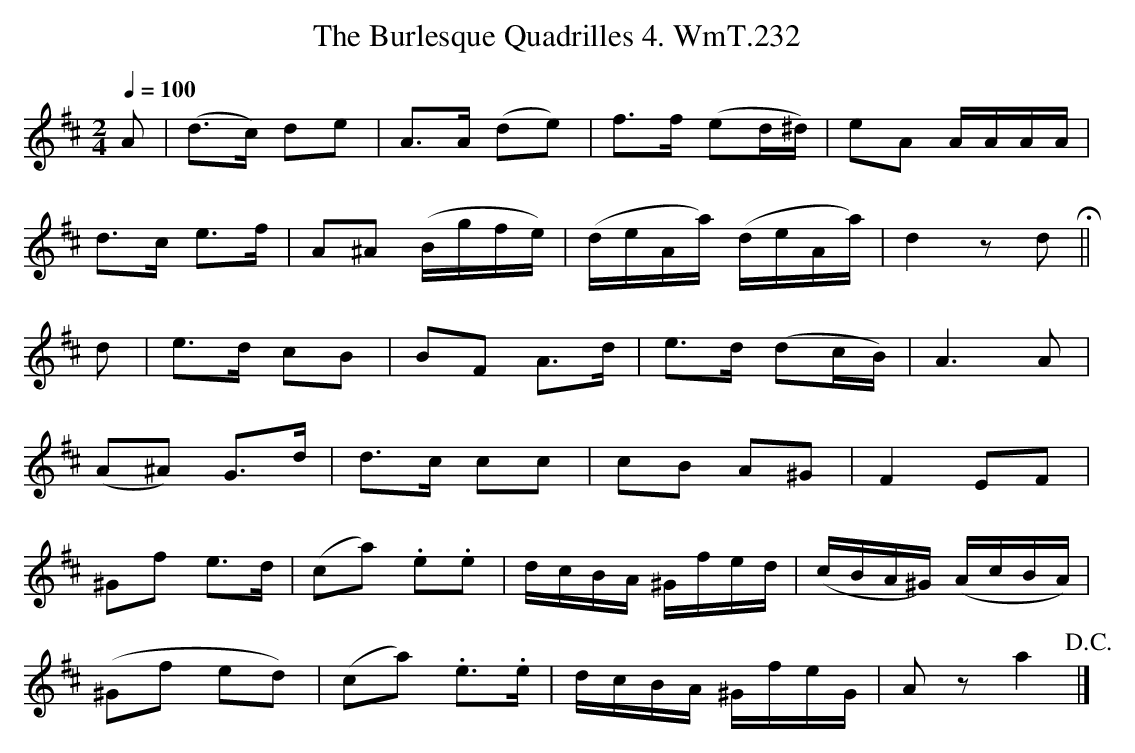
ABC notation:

X:1
T:Burlesque Quadrilles 4. WmT.232, The
M:2/4
L:1/8
Q:1/4=100
K:D
A|(d>c) de|A>A (de)|f>f (ed/^d/)|eA A/A/A/A/|
d>c e>f|A^A (B/g/f/e/)|(d/e/A/a/) (d/e/A/a/)|d2 zd H||
d|e>d cB|BF A>d|e>d (dc/B/)|A3A|
(A^A) G>d|d>c cc|cB A^G|F2 EF|
^Gf e>d|(ca) .e.e|d/c/B/A/ ^G/f/e/d/|(c/B/A/^G/) (A/c/B/A/)|
(^Gf ed)|(ca) .e>.e|d/c/B/A/ ^G/f/e/G/|Az a2!D.C.!|]
